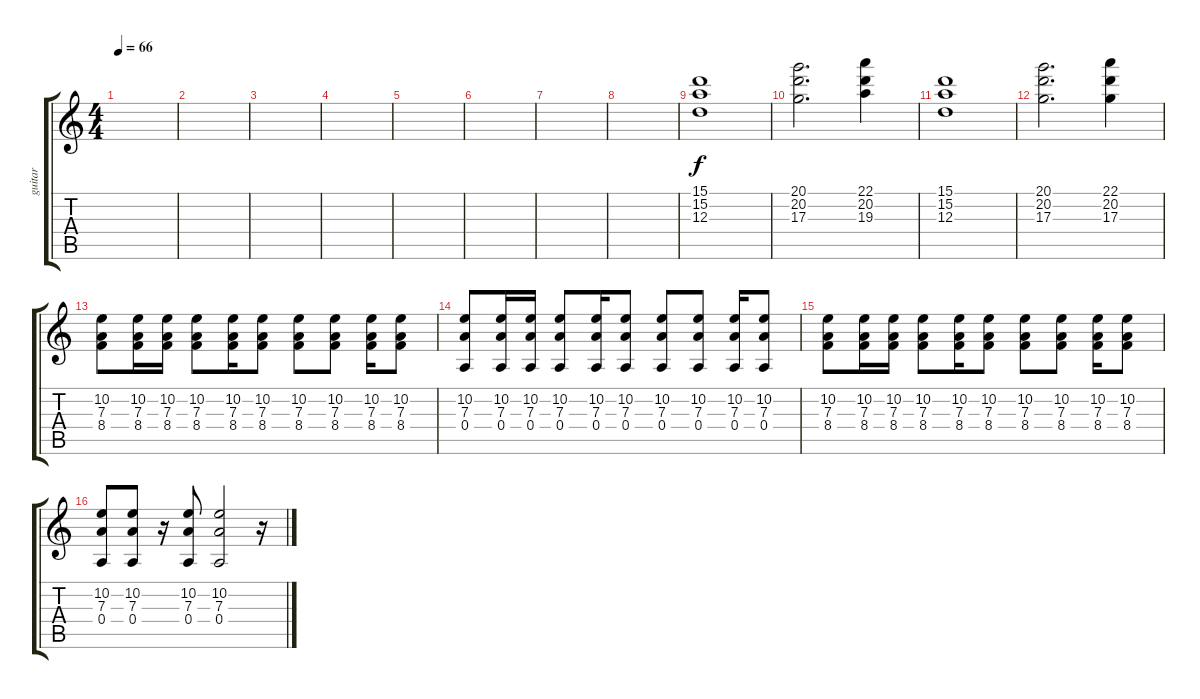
\track ("guitar" "guitar") {instrument acousticguitarnylon}
\staff {score tabs}
\tuning (B3 Gb3 D3 A2 E2 B1) {hide}
\ts (4 4)
\tempo 66
\clef g2
\ks c
|
|
|
|
|
|
|
|
(15.1 15.2 12.3).1 |
(20.1 20.2 17.3).2{d} (22.1 20.2 19.3).4 |
(15.1 15.2 12.3).1 |
(20.1 20.2 17.3).2{d} (22.1 20.2 17.3).4 |
(10.2 7.3 8.4).8 (10.2 7.3 8.4).16 (10.2 7.3 8.4).16 (10.2 7.3 8.4).8 (10.2 7.3 8.4).16 (10.2 7.3 8.4).8 (10.2 7.3 8.4).8 (10.2 7.3 8.4).8 (10.2 7.3 8.4).16 (10.2 7.3 8.4).8 |
(10.2 7.3 0.4).8 (10.2 7.3 0.4).16 (10.2 7.3 0.4).16 (10.2 7.3 0.4).8 (10.2 7.3 0.4).16 (10.2 7.3 0.4).8 (10.2 7.3 0.4).8 (10.2 7.3 0.4).8 (10.2 7.3 0.4).16 (10.2 7.3 0.4).8 |
(10.2 7.3 8.4).8 (10.2 7.3 8.4).16 (10.2 7.3 8.4).16 (10.2 7.3 8.4).8 (10.2 7.3 8.4).16 (10.2 7.3 8.4).8 (10.2 7.3 8.4).8 (10.2 7.3 8.4).8 (10.2 7.3 8.4).16 (10.2 7.3 8.4).8 |
(10.2 7.3 0.4).8 (10.2 7.3 0.4).8 r.16 (10.2 7.3 0.4).8 (10.2 7.3 0.4).2 r.16
